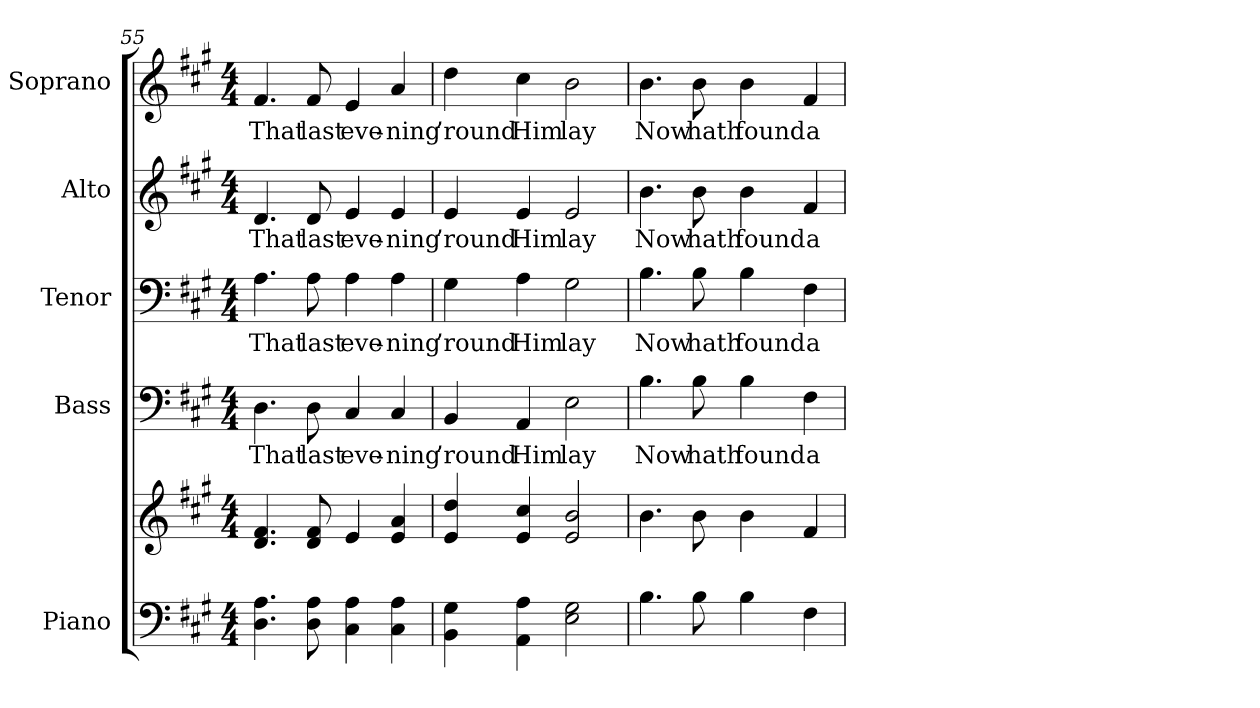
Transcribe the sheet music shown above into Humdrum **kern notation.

**kern	**kern	**kern	**text	**kern	**text	**kern	**text	**kern	**text
*part5	*part5	*part4	*part4	*part3	*part3	*part2	*part2	*part1	*part1
*staff6	*staff5	*staff4	*staff4	*staff3	*staff3	*staff2	*staff2	*staff1	*staff1
*I"Piano	*	*I"Bass	*	*I"Tenor	*	*I"Alto	*	*I"Soprano	*
*I'Pno.	*	*I'B.	*	*I'T.	*	*I'A.	*	*I'S.	*
*clefF4	*clefG2	*clefF4	*	*clefF4	*	*clefG2	*	*clefG2	*
*k[f#c#g#]	*k[f#c#g#]	*k[f#c#g#]	*	*k[f#c#g#]	*	*k[f#c#g#]	*	*k[f#c#g#]	*
*A:	*A:	*A:	*	*A:	*	*A:	*	*A:	*
*M4/4	*M4/4	*M4/4	*	*M4/4	*	*M4/4	*	*M4/4	*
=55	=55	=55	=55	=55	=55	=55	=55	=55	=55
!	!	!	!LO:LY:b:color=#000000	!	!	!	!	!	!
!	!	!	!	!	!LO:LY:b:color=#000000	!	!	!	!
!	!	!	!	!	!	!	!LO:LY:b:color=#000000	!	!
!	!	!	!	!	!	!	!	!	!LO:LY:b:color=#000000
4.Di\ 4.Ai	4.di/ 4.f#i	4.Di\	That	4.Ai\	That	4.di/	That	4.f#i/	That
!	!	!	!LO:LY:b:color=#000000	!	!	!	!	!	!
!	!	!	!	!	!LO:LY:b:color=#000000	!	!	!	!
!	!	!	!	!	!	!	!LO:LY:b:color=#000000	!	!
!	!	!	!	!	!	!	!	!	!LO:LY:b:color=#000000
8Di\ 8Ai	8di/ 8f#i	8Di\	last	8Ai\	last	8di/	last	8f#i/	last
!	!	!	!LO:LY:b:color=#000000	!	!	!	!	!	!
!	!	!	!	!	!LO:LY:b:color=#000000	!	!	!	!
!	!	!	!	!	!	!	!LO:LY:b:color=#000000	!	!
!	!	!	!	!	!	!	!	!	!LO:LY:b:color=#000000
4C#i\ 4Ai	4ei/	4C#i/	eve-	4Ai\	eve-	4ei/	eve-	4ei/	eve-
!	!	!	!LO:LY:b:color=#000000	!	!	!	!	!	!
!	!	!	!	!	!LO:LY:b:color=#000000	!	!	!	!
!	!	!	!	!	!	!	!LO:LY:b:color=#000000	!	!
!	!	!	!	!	!	!	!	!	!LO:LY:b:color=#000000
4C#i\ 4Ai	4ei/ 4ai	4C#i/	-ning	4Ai\	-ning	4ei/	-ning	4ai/	-ning
!!LO:PB:g=z
=56	=56	=56	=56	=56	=56	=56	=56	=56	=56
!	!	!	!LO:LY:b:color=#000000	!	!	!	!	!	!
!	!	!	!	!	!LO:LY:b:color=#000000	!	!	!	!
!	!	!	!	!	!	!	!LO:LY:b:color=#000000	!	!
!	!	!	!	!	!	!	!	!	!LO:LY:b:color=#000000
4BBi\ 4G#i	4ei/ 4ddi	4BBi/	’round	4G#i\	’round	4ei/	’round	4ddi\	’round
!	!	!	!LO:LY:b:color=#000000	!	!	!	!	!	!
!	!	!	!	!	!LO:LY:b:color=#000000	!	!	!	!
!	!	!	!	!	!	!	!LO:LY:b:color=#000000	!	!
!	!	!	!	!	!	!	!	!	!LO:LY:b:color=#000000
4AAi\ 4Ai	4ei/ 4cc#i	4AAi/	Him	4Ai\	Him	4ei/	Him	4cc#i\	Him
!	!	!	!LO:LY:b:color=#000000	!	!	!	!	!	!
!	!	!	!	!	!LO:LY:b:color=#000000	!	!	!	!
!	!	!	!	!	!	!	!LO:LY:b:color=#000000	!	!
!	!	!	!	!	!	!	!	!	!LO:LY:b:color=#000000
2Ei\ 2G#i	2ei/ 2bi	2Ei\	lay	2G#i\	lay	2ei/	lay	2bi\	lay
=57	=57	=57	=57	=57	=57	=57	=57	=57	=57
!	!	!	!LO:LY:b:color=#000000	!	!	!	!	!	!
!	!	!	!	!	!LO:LY:b:color=#000000	!	!	!	!
!	!	!	!	!	!	!	!LO:LY:b:color=#000000	!	!
!	!	!	!	!	!	!	!	!	!LO:LY:b:color=#000000
4.Bi\	4.bi\	4.Bi\	Now	4.Bi\	Now	4.bi\	Now	4.bi\	Now
!	!	!	!LO:LY:b:color=#000000	!	!	!	!	!	!
!	!	!	!	!	!LO:LY:b:color=#000000	!	!	!	!
!	!	!	!	!	!	!	!LO:LY:b:color=#000000	!	!
!	!	!	!	!	!	!	!	!	!LO:LY:b:color=#000000
8Bi\	8bi\	8Bi\	hath	8Bi\	hath	8bi\	hath	8bi\	hath
!	!	!	!LO:LY:b:color=#000000	!	!	!	!	!	!
!	!	!	!	!	!LO:LY:b:color=#000000	!	!	!	!
!	!	!	!	!	!	!	!LO:LY:b:color=#000000	!	!
!	!	!	!	!	!	!	!	!	!LO:LY:b:color=#000000
4Bi\	4bi\	4Bi\	found	4Bi\	found	4bi\	found	4bi\	found
!	!	!	!LO:LY:b:color=#000000	!	!	!	!	!	!
!	!	!	!	!	!LO:LY:b:color=#000000	!	!	!	!
!	!	!	!	!	!	!	!LO:LY:b:color=#000000	!	!
!	!	!	!	!	!	!	!	!	!LO:LY:b:color=#000000
4F#i\	4f#i/	4F#i\	a	4F#i\	a	4f#i/	a	4f#i/	a
=	=	=	=	=	=	=	=	=	=
*-	*-	*-	*-	*-	*-	*-	*-	*-	*-
